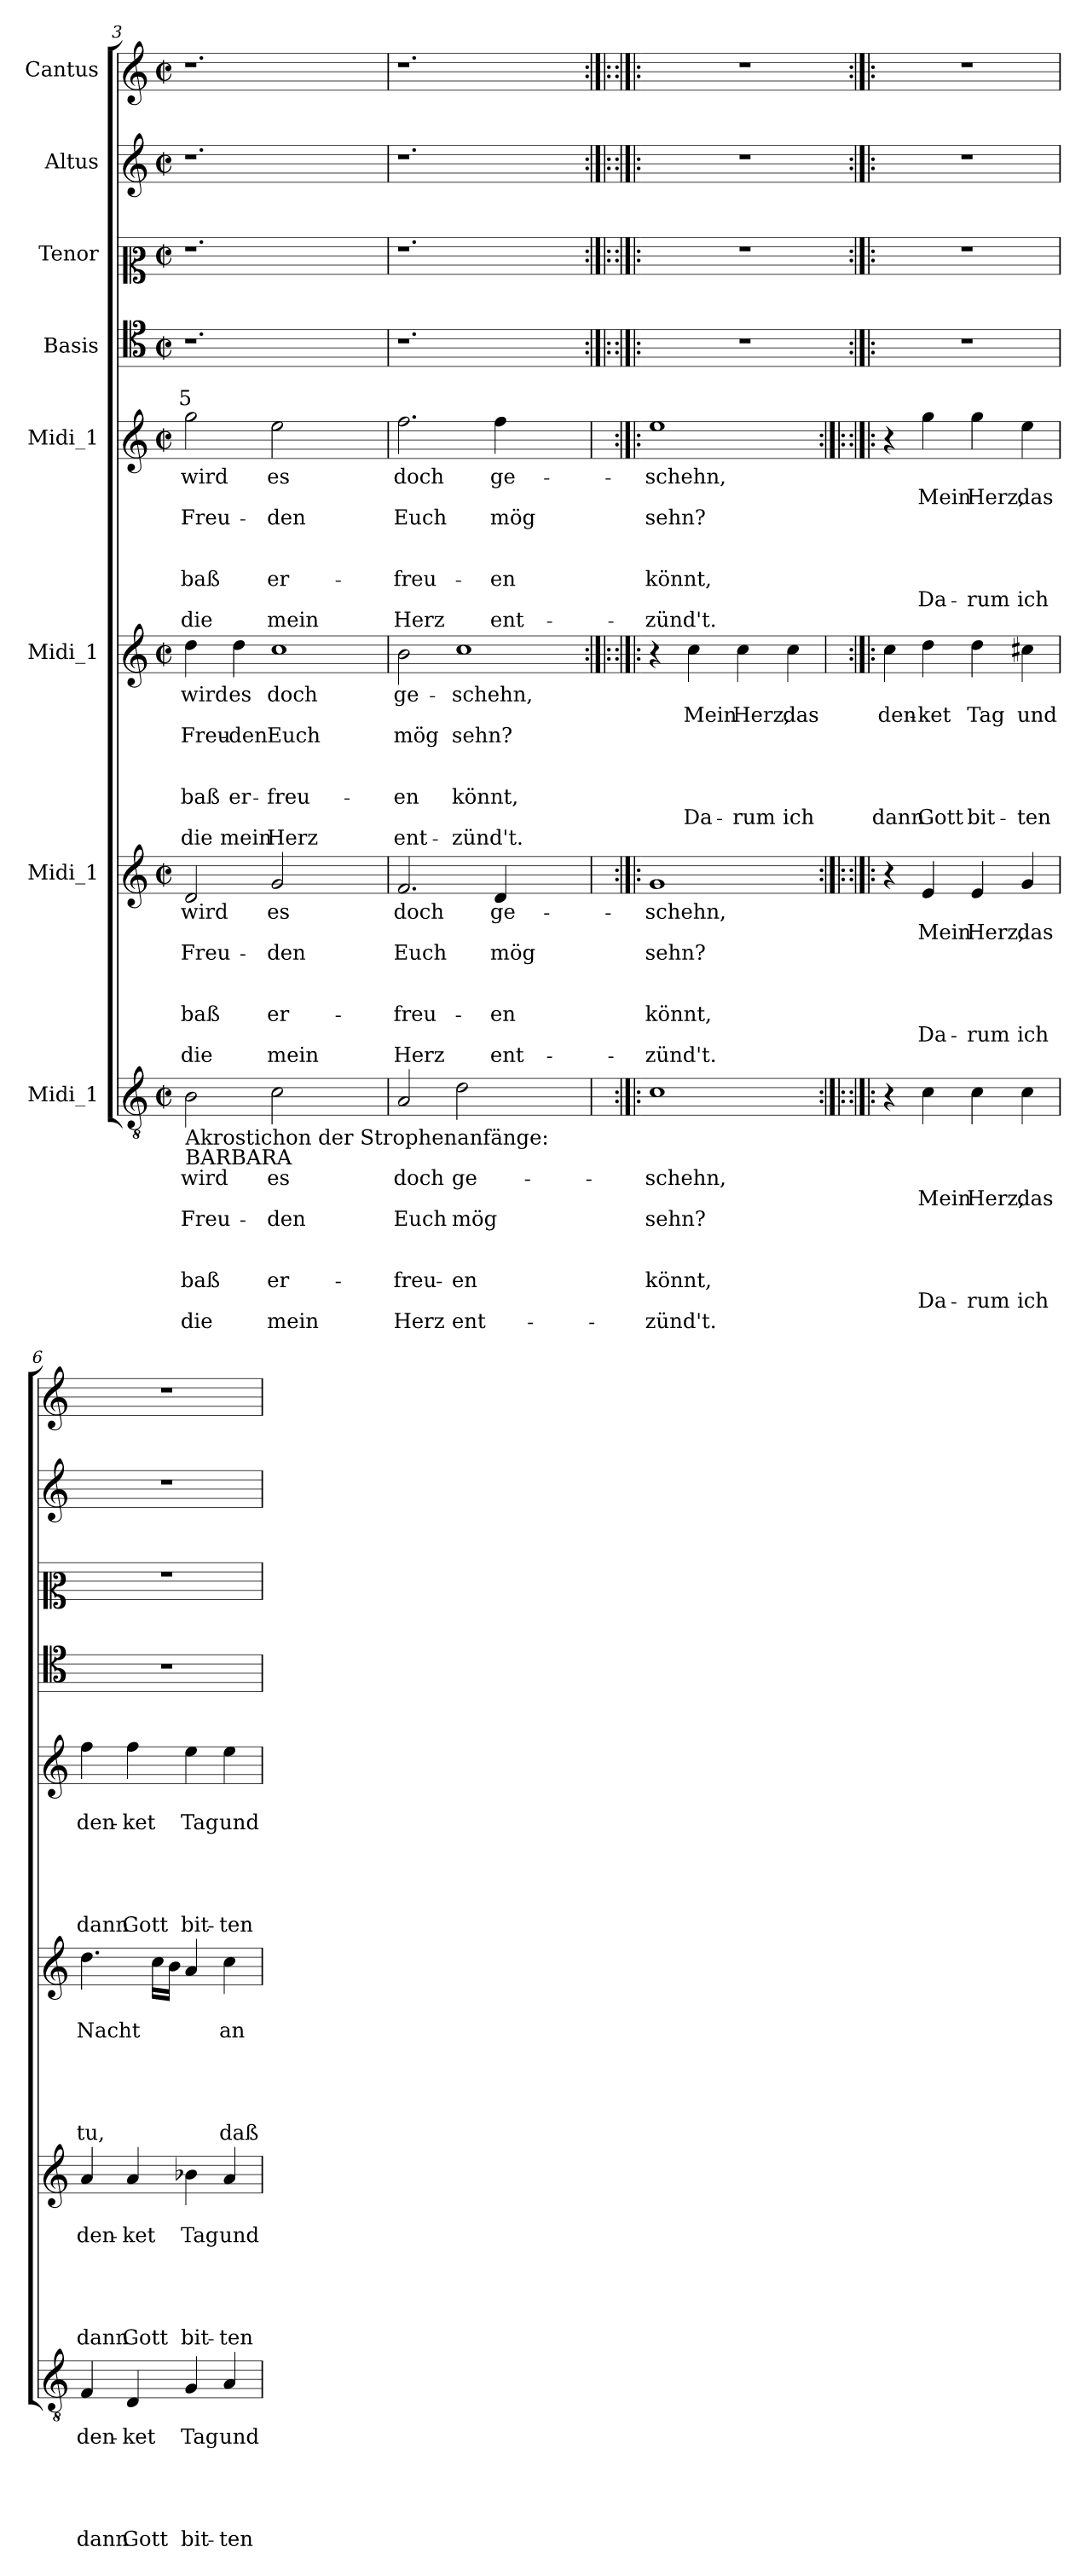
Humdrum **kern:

**kern	**text	**text	**text	**text	**text	**text	**text	**text	**kern	**text	**text	**text	**text	**text	**text	**text	**text	**kern	**text	**text	**text	**text	**text	**text	**text	**text	**kern	**text	**text	**text	**text	**text	**text	**text	**text	**kern	**kern	**kern	**kern
*part8	*part8	*part8	*part8	*part8	*part8	*part8	*part8	*part8	*part7	*part7	*part7	*part7	*part7	*part7	*part7	*part7	*part7	*part6	*part6	*part6	*part6	*part6	*part6	*part6	*part6	*part6	*part5	*part5	*part5	*part5	*part5	*part5	*part5	*part5	*part5	*part4	*part3	*part2	*part1
*staff8	*staff8	*staff8	*staff8	*staff8	*staff8	*staff8	*staff8	*staff8	*staff7	*staff7	*staff7	*staff7	*staff7	*staff7	*staff7	*staff7	*staff7	*staff6	*staff6	*staff6	*staff6	*staff6	*staff6	*staff6	*staff6	*staff6	*staff5	*staff5	*staff5	*staff5	*staff5	*staff5	*staff5	*staff5	*staff5	*staff4	*staff3	*staff2	*staff1
*I"Midi_1	*	*	*	*	*	*	*	*	*I"Midi_1	*	*	*	*	*	*	*	*	*I"Midi_1	*	*	*	*	*	*	*	*	*I"Midi_1	*	*	*	*	*	*	*	*	*I"Basis	*I"Tenor	*I"Altus	*I"Cantus
!!LO:LB:g=z
*clefGv2	*	*	*	*	*	*	*	*	*clefG2	*	*	*	*	*	*	*	*	*clefG2	*	*	*	*	*	*	*	*	*clefG2	*	*	*	*	*	*	*	*	*clefC4	*clefC2	*clefG2	*clefG2
*k[]	*	*	*	*	*	*	*	*	*k[]	*	*	*	*	*	*	*	*	*k[]	*	*	*	*	*	*	*	*	*k[]	*	*	*	*	*	*	*	*	*k[]	*k[]	*k[]	*k[]
*C:	*	*	*	*	*	*	*	*	*C:	*	*	*	*	*	*	*	*	*C:	*	*	*	*	*	*	*	*	*C:	*	*	*	*	*	*	*	*	*C:	*C:	*C:	*C:
*M2/2	*	*	*	*	*	*	*	*	*M2/2	*	*	*	*	*	*	*	*	*M2/2	*	*	*	*	*	*	*	*	*M2/2	*	*	*	*	*	*	*	*	*M2/2	*M2/2	*M2/2	*M2/2
*met(c|)	*	*	*	*	*	*	*	*	*met(c|)	*	*	*	*	*	*	*	*	*met(c|)	*	*	*	*	*	*	*	*	*met(c|)	*	*	*	*	*	*	*	*	*met(c|)	*met(c|)	*met(c|)	*met(c|)
=3	=3	=3	=3	=3	=3	=3	=3	=3	=3	=3	=3	=3	=3	=3	=3	=3	=3	=3	=3	=3	=3	=3	=3	=3	=3	=3	=3	=3	=3	=3	=3	=3	=3	=3	=3	=3	=3	=3	=3
!	!	!	!	!	!	!	!	!	!	!	!	!	!	!	!	!	!	!	!	!	!	!	!	!	!	!	!LO:TX:a:cj:t=5	!	!	!	!	!	!	!	!	!	!	!	!
!LO:TX:b:t=Akrostichon der Strophenanfänge&colon;\nBARBARA	!	!	!	!	!	!	!	!	!	!	!	!	!	!	!	!	!	!	!	!	!	!	!	!	!	!	!	!	!	!	!	!	!	!	!	!	!	!	!
!	!LO:LY:b	!	!LO:LY:b	!	!	!LO:LY:b	!	!LO:LY:b	!	!LO:LY:b	!	!LO:LY:b	!	!	!LO:LY:b	!	!LO:LY:b	!	!LO:LY:b	!	!LO:LY:b	!	!	!LO:LY:b	!	!LO:LY:b	!	!LO:LY:b	!	!LO:LY:b	!	!	!LO:LY:b	!	!LO:LY:b	!	!	!	!
2B	wird	.	Freu-	.	.	-baß	.	die	2d	wird	.	Freu-	.	.	-baß	.	die	4dd	wird	.	Freu-	.	.	-baß	.	die	2gg	wird	.	Freu-	.	.	-baß	.	die	1.r	1.r	1.r	1.r
!	!	!	!	!	!	!	!	!	!	!	!	!	!	!	!	!	!	!	!LO:LY:b	!	!LO:LY:b	!	!	!LO:LY:b	!	!LO:LY:b	!	!	!	!	!	!	!	!	!	!	!	!	!
.	.	.	.	.	.	.	.	.	.	.	.	.	.	.	.	.	.	4dd	es	.	den	.	.	er-	.	-mein	.	.	.	.	.	.	.	.	.	.	.	.	.
!	!LO:LY:b	!	!LO:LY:b	!	!	!LO:LY:b	!	!LO:LY:b	!	!LO:LY:b	!	!LO:LY:b	!	!	!LO:LY:b	!	!LO:LY:b	!	!LO:LY:b	!	!LO:LY:b	!	!	!LO:LY:b	!	!LO:LY:b	!	!LO:LY:b	!	!LO:LY:b	!	!	!LO:LY:b	!	!LO:LY:b	!	!	!	!
2c	es	.	den	.	.	er-	.	-mein	2g	es	.	den	.	.	er-	.	-mein	1cc	doch	.	Euch	.	.	freu-	.	-Herz	2ee	es	.	den	.	.	er-	.	-mein	.	.	.	.
2ryy	.	.	.	.	.	.	.	.	2ryy	.	.	.	.	.	.	.	.	.	.	.	.	.	.	.	.	.	2ryy	.	.	.	.	.	.	.	.	.	.	.	.
=3	=3	=3	=3	=3	=3	=3	=3	=3	=3	=3	=3	=3	=3	=3	=3	=3	=3	=3	=3	=3	=3	=3	=3	=3	=3	=3	=3	=3	=3	=3	=3	=3	=3	=3	=3	=3	=3	=3	=3
!	!LO:LY:b	!	!LO:LY:b	!	!	!LO:LY:b	!	!LO:LY:b	!	!LO:LY:b	!	!LO:LY:b	!	!	!LO:LY:b	!	!LO:LY:b	!	!LO:LY:b	!	!LO:LY:b	!	!	!LO:LY:b	!	!LO:LY:b	!	!LO:LY:b	!	!LO:LY:b	!	!	!LO:LY:b	!	!LO:LY:b	!	!	!	!
2A	doch	.	Euch	.	.	freu-	.	-Herz	2.f	doch	.	Euch	.	.	freu-	.	-Herz	2b	ge-	.	-mög	.	.	en	.	ent-	2.ff	doch	.	Euch	.	.	freu-	.	-Herz	1.r	1.r	1.r	1.r
!	!LO:LY:b	!	!LO:LY:b	!	!	!LO:LY:b	!	!LO:LY:b	!	!	!	!	!	!	!	!	!	!	!LO:LY:b	!	!LO:LY:b	!	!	!LO:LY:b	!	!LO:LY:b	!	!	!	!	!	!	!	!	!	!	!	!	!
2d	ge-	.	-mög	.	.	en	.	ent-	.	.	.	.	.	.	.	.	.	1cc	-schehn,	.	sehn?	.	.	könnt,	.	zünd't.	.	.	.	.	.	.	.	.	.	.	.	.	.
!	!	!	!	!	!	!	!	!	!	!LO:LY:b	!	!LO:LY:b	!	!	!LO:LY:b	!	!LO:LY:b	!	!	!	!	!	!	!	!	!	!	!LO:LY:b	!	!LO:LY:b	!	!	!LO:LY:b	!	!LO:LY:b	!	!	!	!
.	.	.	.	.	.	.	.	.	4d	ge-	.	-mög	.	.	en	.	ent-	.	.	.	.	.	.	.	.	.	4ff	ge-	.	-mög	.	.	en	.	ent-	.	.	.	.
2ryy	.	.	.	.	.	.	.	.	2ryy	.	.	.	.	.	.	.	.	.	.	.	.	.	.	.	.	.	2ryy	.	.	.	.	.	.	.	.	.	.	.	.
=4	=4:|!|:	=4:|!|:	=4:|!|:	=4:|!|:	=4:|!|:	=4:|!|:	=4:|!|:	=4:|!|:	=4	=4:|!|:	=4:|!|:	=4:|!|:	=4:|!|:	=4:|!|:	=4:|!|:	=4:|!|:	=4:|!|:	=4:|!|:	=4:|!|:	=4:|!|:	=4:|!|:	=4:|!|:	=4:|!|:	=4:|!|:	=4:|!|:	=4:|!|:	=4	=4:|!|:	=4:|!|:	=4:|!|:	=4:|!|:	=4:|!|:	=4:|!|:	=4:|!|:	=4:|!|:	=4:|!|:	=4:|!|:	=4:|!|:	=4:|!|:
!	!LO:LY:b	!	!LO:LY:b	!	!	!LO:LY:b	!	!LO:LY:b	!	!LO:LY:b	!	!LO:LY:b	!	!	!LO:LY:b	!	!LO:LY:b	!	!	!	!	!	!	!	!	!	!	!LO:LY:b	!	!LO:LY:b	!	!	!LO:LY:b	!	!LO:LY:b	!	!	!	!
1c	-schehn,	.	sehn?	.	.	könnt,	.	zünd't.	1g	-schehn,	.	sehn?	.	.	könnt,	.	zünd't.	4r	.	.	.	.	.	.	.	.	1ee	-schehn,	.	sehn?	.	.	könnt,	.	zünd't.	1r	1r	1r	1r
!	!	!	!	!	!	!	!	!	!	!	!	!	!	!	!	!	!	!	!	!LO:LY:b	!	!	!	!	!LO:LY:b	!	!	!	!	!	!	!	!	!	!	!	!	!	!
.	.	.	.	.	.	.	.	.	.	.	.	.	.	.	.	.	.	4cc	.	Mein	.	.	.	.	Da-	.	.	.	.	.	.	.	.	.	.	.	.	.	.
!	!	!	!	!	!	!	!	!	!	!	!	!	!	!	!	!	!	!	!	!LO:LY:b	!	!	!	!	!LO:LY:b	!	!	!	!	!	!	!	!	!	!	!	!	!	!
.	.	.	.	.	.	.	.	.	.	.	.	.	.	.	.	.	.	4cc	.	-Herz,	.	.	.	.	rum	.	.	.	.	.	.	.	.	.	.	.	.	.	.
!	!	!	!	!	!	!	!	!	!	!	!	!	!	!	!	!	!	!	!	!LO:LY:b	!	!	!	!	!LO:LY:b	!	!	!	!	!	!	!	!	!	!	!	!	!	!
.	.	.	.	.	.	.	.	.	.	.	.	.	.	.	.	.	.	4cc	.	das	.	.	.	.	ich	.	.	.	.	.	.	.	.	.	.	.	.	.	.
=5:|!|:	=5	=5	=5	=5	=5	=5	=5	=5	=5:|!|:	=5	=5	=5	=5	=5	=5	=5	=5	=5	=5	=5	=5	=5	=5	=5	=5	=5	=5:|!|:	=5	=5	=5	=5	=5	=5	=5	=5	=5	=5	=5	=5
!	!	!	!	!	!	!	!	!	!	!	!	!	!	!	!	!	!	!	!	!LO:LY:b	!	!	!	!	!LO:LY:b	!	!	!	!	!	!	!	!	!	!	!	!	!	!
4r	.	.	.	.	.	.	.	.	4r	.	.	.	.	.	.	.	.	4cc	.	den-	.	.	.	.	-dann	.	4r	.	.	.	.	.	.	.	.	1r	1r	1r	1r
!	!	!LO:LY:b	!	!	!	!	!LO:LY:b	!	!	!	!LO:LY:b	!	!	!	!	!LO:LY:b	!	!	!	!LO:LY:b	!	!	!	!	!LO:LY:b	!	!	!	!LO:LY:b	!	!	!	!	!LO:LY:b	!	!	!	!	!
4c	.	Mein	.	.	.	.	Da-	.	4e	.	Mein	.	.	.	.	Da-	.	4dd	.	ket	.	.	.	.	Gott	.	4gg	.	Mein	.	.	.	.	Da-	.	.	.	.	.
!	!	!LO:LY:b	!	!	!	!	!LO:LY:b	!	!	!	!LO:LY:b	!	!	!	!	!LO:LY:b	!	!	!	!LO:LY:b	!	!	!	!	!LO:LY:b	!	!	!	!LO:LY:b	!	!	!	!	!LO:LY:b	!	!	!	!	!
4c	.	-Herz,	.	.	.	.	rum	.	4e	.	-Herz,	.	.	.	.	rum	.	4dd	.	Tag	.	.	.	.	bit-	.	4gg	.	-Herz,	.	.	.	.	rum	.	.	.	.	.
!	!	!LO:LY:b	!	!	!	!	!LO:LY:b	!	!	!	!LO:LY:b	!	!	!	!	!LO:LY:b	!	!	!	!LO:LY:b	!	!	!	!	!LO:LY:b	!	!	!	!LO:LY:b	!	!	!	!	!LO:LY:b	!	!	!	!	!
4c	.	das	.	.	.	.	ich	.	4g	.	das	.	.	.	.	ich	.	4cc#X	.	-und	.	.	.	.	ten	.	4ee	.	das	.	.	.	.	ich	.	.	.	.	.
=6	=6	=6	=6	=6	=6	=6	=6	=6	=6	=6	=6	=6	=6	=6	=6	=6	=6	=6	=6	=6	=6	=6	=6	=6	=6	=6	=6	=6	=6	=6	=6	=6	=6	=6	=6	=6	=6	=6	=6
!	!	!LO:LY:b	!	!	!	!	!LO:LY:b	!	!	!	!LO:LY:b	!	!	!	!	!LO:LY:b	!	!	!	!LO:LY:b	!	!	!	!	!LO:LY:b	!	!	!	!LO:LY:b	!	!	!	!	!LO:LY:b	!	!	!	!	!
4F	.	den-	.	.	.	.	-dann	.	4a	.	den-	.	.	.	.	-dann	.	4.dd	.	Nacht	.	.	.	.	tu,	.	4ff	.	den-	.	.	.	.	-dann	.	1r	1r	1r	1r
!	!	!LO:LY:b	!	!	!	!	!LO:LY:b	!	!	!	!LO:LY:b	!	!	!	!	!LO:LY:b	!	!	!	!	!	!	!	!	!	!	!	!	!LO:LY:b	!	!	!	!	!LO:LY:b	!	!	!	!	!
4D	.	ket	.	.	.	.	Gott	.	4a	.	ket	.	.	.	.	Gott	.	.	.	.	.	.	.	.	.	.	4ff	.	ket	.	.	.	.	Gott	.	.	.	.	.
.	.	.	.	.	.	.	.	.	.	.	.	.	.	.	.	.	.	16ccLL	.	.	.	.	.	.	.	.	.	.	.	.	.	.	.	.	.	.	.	.	.
.	.	.	.	.	.	.	.	.	.	.	.	.	.	.	.	.	.	16bJJ	.	.	.	.	.	.	.	.	.	.	.	.	.	.	.	.	.	.	.	.	.
!	!	!LO:LY:b	!	!	!	!	!LO:LY:b	!	!	!	!LO:LY:b	!	!	!	!	!LO:LY:b	!	!	!	!	!	!	!	!	!	!	!	!	!LO:LY:b	!	!	!	!	!LO:LY:b	!	!	!	!	!
4G	.	Tag	.	.	.	.	bit-	.	4b-X	.	Tag	.	.	.	.	bit-	.	4a	.	.	.	.	.	.	.	.	4ee	.	Tag	.	.	.	.	bit-	.	.	.	.	.
!	!	!LO:LY:b	!	!	!	!	!LO:LY:b	!	!	!	!LO:LY:b	!	!	!	!	!LO:LY:b	!	!	!	!LO:LY:b	!	!	!	!	!LO:LY:b	!	!	!	!LO:LY:b	!	!	!	!	!LO:LY:b	!	!	!	!	!
4A	.	-und	.	.	.	.	ten	.	4a	.	-und	.	.	.	.	ten	.	4cc	.	an	.	.	.	.	daß	.	4ee	.	-und	.	.	.	.	ten	.	.	.	.	.
=	=	=	=	=	=	=	=	=	=	=	=	=	=	=	=	=	=	=	=	=	=	=	=	=	=	=	=	=	=	=	=	=	=	=	=	=	=	=	=
*-	*-	*-	*-	*-	*-	*-	*-	*-	*-	*-	*-	*-	*-	*-	*-	*-	*-	*-	*-	*-	*-	*-	*-	*-	*-	*-	*-	*-	*-	*-	*-	*-	*-	*-	*-	*-	*-	*-	*-
